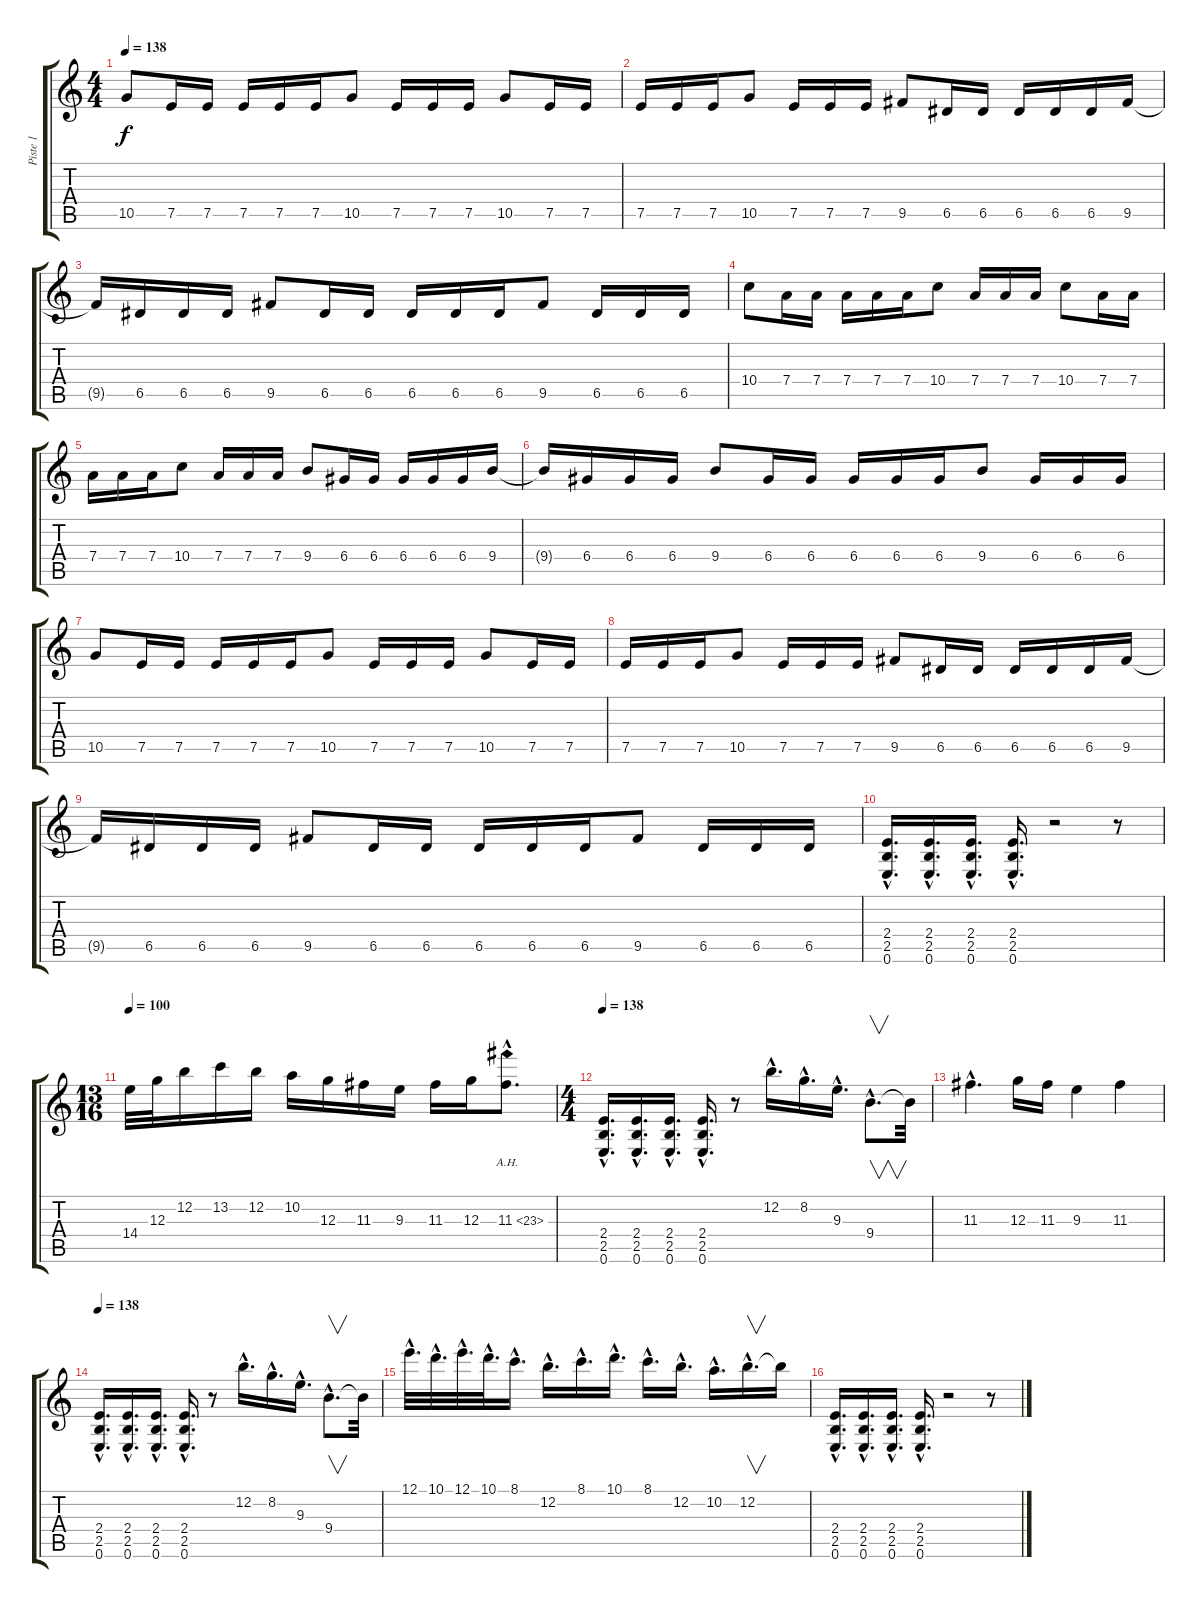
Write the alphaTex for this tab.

\track ("Piste 1" "Piste 1") {instrument distortionguitar}
\staff {score tabs}
\tuning (E4 B3 G3 D3 A2 E2) {hide}
\ts (4 4)
\tempo 138
\clef g2
\ks c
10.5.8{dy f instrument distortionguitar} 7.5.16 7.5.16 7.5.16 7.5.16 7.5.16 10.5.8 7.5.16 7.5.16 7.5.16 10.5.8 7.5.16 7.5.16 |
7.5.16 7.5.16 7.5.16 10.5.8 7.5.16 7.5.16 7.5.16 9.5.8 6.5.16 6.5.16 6.5.16 6.5.16 6.5.16 9.5.16 |
9.5{t}.16 6.5.16 6.5.16 6.5.16 9.5.8 6.5.16 6.5.16 6.5.16 6.5.16 6.5.16 9.5.8 6.5.16 6.5.16 6.5.16 |
10.4.8 7.4.16 7.4.16 7.4.16 7.4.16 7.4.16 10.4.8 7.4.16 7.4.16 7.4.16 10.4.8 7.4.16 7.4.16 |
7.4.16 7.4.16 7.4.16 10.4.8 7.4.16 7.4.16 7.4.16 9.4.8 6.4.16 6.4.16 6.4.16 6.4.16 6.4.16 9.4.16 |
9.4{t}.16 6.4.16 6.4.16 6.4.16 9.4.8 6.4.16 6.4.16 6.4.16 6.4.16 6.4.16 9.4.8 6.4.16 6.4.16 6.4.16 |
10.5.8 7.5.16 7.5.16 7.5.16 7.5.16 7.5.16 10.5.8 7.5.16 7.5.16 7.5.16 10.5.8 7.5.16 7.5.16 |
7.5.16 7.5.16 7.5.16 10.5.8 7.5.16 7.5.16 7.5.16 9.5.8 6.5.16 6.5.16 6.5.16 6.5.16 6.5.16 9.5.16 |
9.5{t}.16 6.5.16 6.5.16 6.5.16 9.5.8 6.5.16 6.5.16 6.5.16 6.5.16 6.5.16 9.5.8 6.5.16 6.5.16 6.5.16 |
(2.4{hac} 2.5{hac} 0.6{hac}).16{d} (2.4{hac} 2.5{hac} 0.6{hac}).16{d} (2.4{hac} 2.5{hac} 0.6{hac}).16{d} (2.4{hac} 2.5{hac} 0.6{hac}).16{d} r.2 r.8 |
\ts (13 16)
\tempo 100
14.4.32 12.3.32 12.2.16 13.2.16 12.2.16 10.2.16 12.3.16 11.3.16 9.3.16 11.3.16 12.3.16 11.3{ah 12 hac}.8{d} |
\ts (4 4)
\tempo 138
(2.4{hac} 2.5{hac} 0.6{hac}).16{d} (2.4{hac} 2.5{hac} 0.6{hac}).16{d} (2.4{hac} 2.5{hac} 0.6{hac}).16{d} (2.4{hac} 2.5{hac} 0.6{hac}).16{d} r.8 12.2{hac}.16{d} 8.2{hac}.16{d} 9.3{hac}.16{d} 9.4{hac}.8{v d} 9.4{t}.32 |
11.3{hac}.4{d} 12.3.16 11.3.16 9.3.4 11.3.4 |
\tempo 138
(2.4{hac} 2.5{hac} 0.6{hac}).16{d} (2.4{hac} 2.5{hac} 0.6{hac}).16{d} (2.4{hac} 2.5{hac} 0.6{hac}).16{d} (2.4{hac} 2.5{hac} 0.6{hac}).16{d} r.8 12.2{hac}.16{d} 8.2{hac}.16{d} 9.3{hac}.16{d} 9.4{hac}.8{v d} 9.4{t}.32 |
12.1{hac}.32{d} 10.1{hac}.32{d} 12.1{hac}.32{d} 10.1{hac}.32{d} 8.1{hac}.16{d} 12.2{hac}.16{d} 8.1{hac}.16{d} 10.1{hac}.16{d} 8.1{hac}.16{d} 12.2{hac}.16{d} 10.2{hac}.16{d} 12.2{hac}.16{v d} 12.2{t}.16 |
(2.4{hac} 2.5{hac} 0.6{hac}).16{d} (2.4{hac} 2.5{hac} 0.6{hac}).16{d} (2.4{hac} 2.5{hac} 0.6{hac}).16{d} (2.4{hac} 2.5{hac} 0.6{hac}).16{d} r.2 r.8
